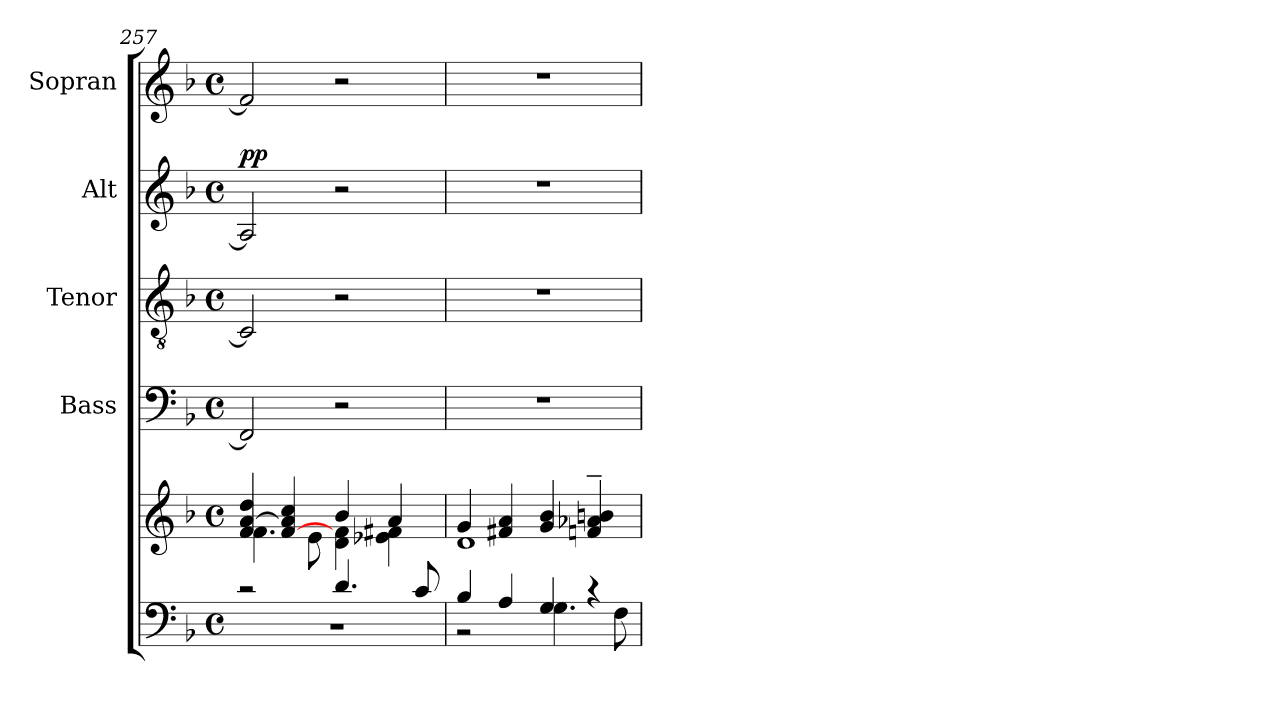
**kern	**kern	**kern	**kern	**kern	**dynam	**kern
*part5	*part5	*part4	*part3	*part2	*part2	*part1
*staff6	*staff5	*staff4	*staff3	*staff2	*staff2	*staff1
*	*	*I"Bass	*I"Tenor	*I"Alt	*	*I"Sopran
*	*	*I'B.	*I'T.	*I'A.	*	*I'S.
*clefF4	*clefG2	*clefF4	*clefGv2	*clefG2	*	*clefG2
*k[b-]	*k[b-]	*k[b-]	*k[b-]	*k[b-]	*	*k[b-]
*F:	*F:	*F:	*F:	*F:	*	*F:
*M4/4	*M4/4	*M4/4	*M4/4	*M4/4	*	*M4/4
*met(c)	*met(c)	*met(c)	*met(c)	*met(c)	*	*met(c)
=257	=257	=257	=257	=257	=257	=257
*^	*^	*	*	*	*	*
!	!	!	!	!	!	!	!LO:DY:a	!
2r	1r	4f/ [>4a/ 4dd/	4.f\	2FF/]	2C/]	2A/]	pp	2f/]
.	.	[>4f/ 4a/] 4cc/	.	.	.	.	.	.
.	.	.	8e\	.	.	.	.	.
4.d/	.	4b-/	4d\ 4f\	2r	2r	2r	.	2r
.	.	4a/	4e-X\ 4f#X\	.	.	.	.	.
8c/	.	.	.	.	.	.	.	.
=258	=258	=258	=258	=258	=258	=258	=258	=258
4B-/	2r	4g/	1d	1r	1r	1r	.	1r
4A/	.	4f#X/ 4a/	.	.	.	.	.	.
4G/	4.G\	4g/ 4b-/	.	.	.	.	.	.
4rc	.	4fn/~< 4a-X/~< 4bn/~<	.	.	.	.	.	.
.	8F\	.	.	.	.	.	.	.
*v	*v	*	*	*	*	*	*	*
*	*v	*v	*	*	*	*	*
=	=	=	=	=	=	=
*-	*-	*-	*-	*-	*-	*-
